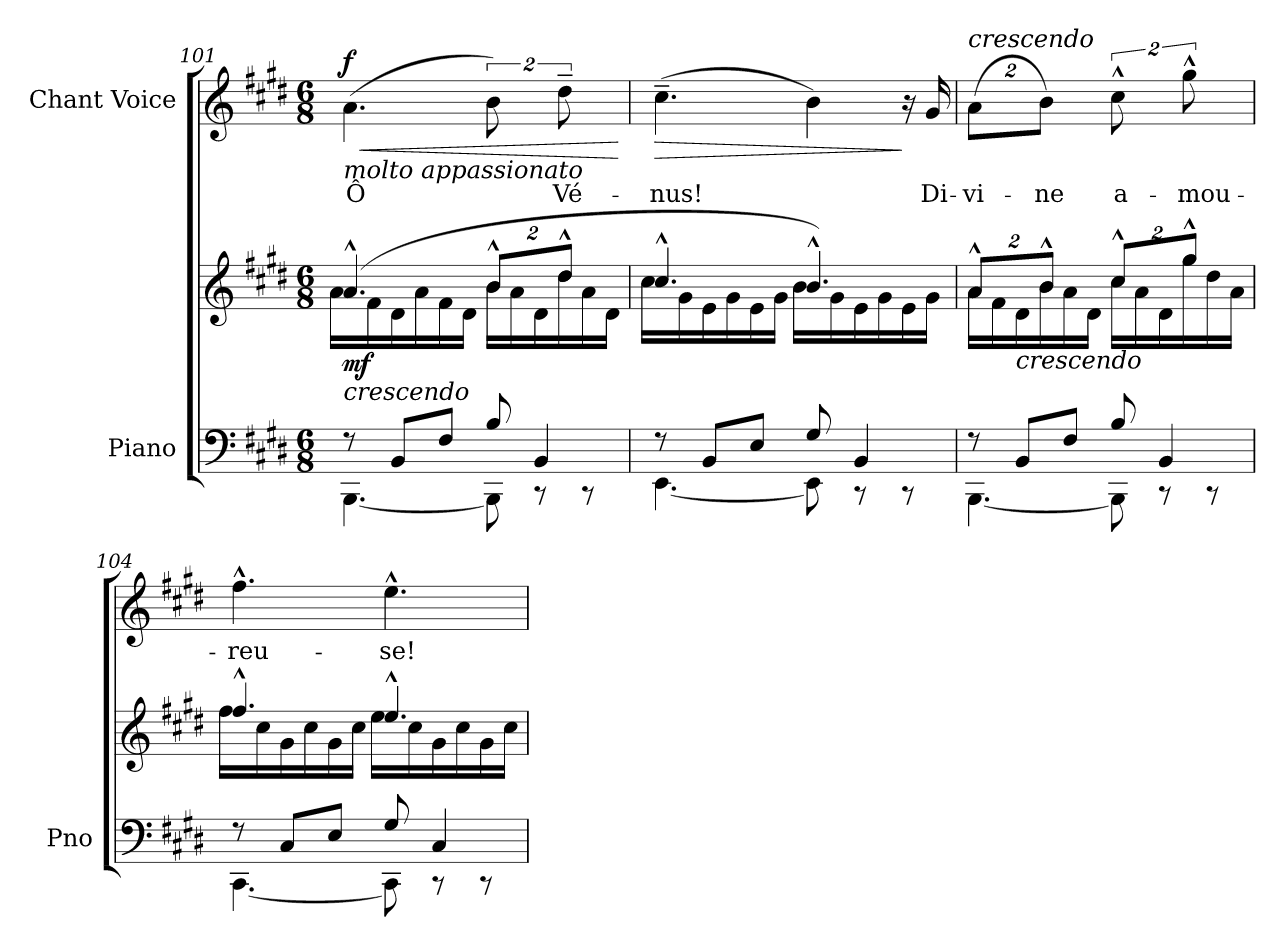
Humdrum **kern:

**kern	**kern	**dynam	**kern	**text	**dynam
*part2	*part2	*part2	*part1	*part1	*part1
*staff3	*staff2	*staff2/3	*staff1	*staff1	*staff1
*I"Piano	*	*	*I"Chant Voice	*	*
*I'Pno	*	*	*	*	*
*clefF4	*clefG2	*	*clefG2	*	*
*k[f#c#g#d#]	*k[f#c#g#d#]	*	*k[f#c#g#d#]	*	*
*M6/8	*M6/8	*	*M6/8	*	*
=101	=101	=101	=101	=101	=101
*^	*^	*	*	*	*
!	!	!	!	!	!LO:TX:b:i:t=molto appassionato	!	!
!	!	!LO:TX:b:i:t=crescendo	!	!	!	!	!
!	!	!	!	!LO:DY:b	!	!LO:LY:b	!LO:HP:b
!	!	!	!	!	!	!	!LO:DY:n=1:a
8r	[4.BBB\	(4.a^^/	16a\LL	mf	(4.a\	Ô	< f
.	.	.	16f#\	.	.	.	.
8BB/L	.	.	16d#\	.	.	.	.
.	.	.	16a\	.	.	.	.
8F#/J	.	.	16f#\	.	.	.	.
.	.	.	16d#\JJ	.	.	.	.
*	*	*Xbrackettup	*	*	*	*	*
8B/	8BBB\]	16%3b^^/L	16b\LL	.	16%3b\)	.	.
.	.	.	16a\	.	.	.	.
4BB/	8r	.	16d#\	.	.	.	.
!	!	!	!	!	!	!LO:LY:b	!
.	.	16%3dd#^^/J	16dd#\	.	16%3dd#~\	Vé-	.
.	8r	.	16a\	.	.	.	.
.	.	.	16d#\JJ	.	.	.	.
*v	*v	*	*	*	*	*	*
*	*v	*v	*	*	*	*
.	.	.	.	.	[
!!LO:LB:g=z
=102	=102	=102	=102	=102	=102
*^	*^	*	*	*	*
!	!	!	!	!	!	!LO:LY:b	!LO:HP:b
8r	[4.EE\	4.cc#^^/	16cc#\LL	.	(4.cc#~\	-nus!	>
.	.	.	16g#\	.	.	.	.
8BB/L	.	.	16e\	.	.	.	.
.	.	.	16g#\	.	.	.	.
8E/J	.	.	16e\	.	.	.	.
.	.	.	16g#\JJ	.	.	.	.
8G#/	8EE\]	4.b^^/)	16b\LL	.	4b\)	.	.
.	.	.	16g#\	.	.	.	.
4BB/	8r	.	16e\	.	.	.	.
.	.	.	16g#\	.	.	.	.
.	8r	.	16e\	.	16r	.	]
!	!	!	!	!	!	!LO:LY:b	!LO:DY:a
!	!	!	!	!	!	!	!LO:DY:n=1:a
.	.	.	16g#\JJ	.	16g#/	Di-	other-dynamics f
!!LO:PB:g=z
=103	=103	=103	=103	=103	=103	=103	=103
!	!	!	!	!	!LO:TX:a:i:t=crescendo	!	!
!	!	!	!	!LO:DY:b=2	!	!LO:LY:b	!
!	!	!	!	!LO:DY:n=1:b=2	!	!	!
8r	[4.BBB\	16%3a^^/L	16a\LL	other-dynamics f	(16%3a\L	- vi-	.
.	.	.	16f#\	.	.	.	.
!	!	!	!LO:TX:b:i:t=crescendo	!	!	!	!
8BB/L	.	.	16d#\	.	.	.	.
!	!	!	!	!	!	!LO:LY:b	!
.	.	16%3b^^/J	16b\	.	16%3b\J)	-ne	.
8F#/J	.	.	16a\	.	.	.	.
.	.	.	16d#\JJ	.	.	.	.
!	!	!	!	!	!	!LO:LY:b	!
8B/	8BBB\]	16%3cc#^^/L	16cc#\LL	.	16%3cc#^^\	a-	.
.	.	.	16a\	.	.	.	.
4BB/	8r	.	16d#\	.	.	.	.
!	!	!	!	!	!	!LO:LY:b	!
.	.	16%3gg#^^/J	16gg#\	.	16%3gg#^^\	-mou-	.
.	8r	.	16dd#\	.	.	.	.
.	.	.	16a\JJ	.	.	.	.
=104	=104	=104	=104	=104	=104	=104	=104
!	!	!	!	!	!	!LO:LY:b	!
8r	[4.CC#\	4.ff#^^/	16ff#\LL	.	4.ff#^^\	-reu-	.
.	.	.	16cc#\	.	.	.	.
8C#/L	.	.	16g#\	.	.	.	.
.	.	.	16cc#\	.	.	.	.
8E/J	.	.	16g#\	.	.	.	.
.	.	.	16cc#\JJ	.	.	.	.
!	!	!	!	!	!	!LO:LY:b	!
8G#/	8CC#\]	4.ee^^/	16ee\LL	.	4.ee^^\	-se!	.
.	.	.	16cc#\	.	.	.	.
4C#/	8r	.	16g#\	.	.	.	.
.	.	.	16cc#\	.	.	.	.
.	8r	.	16g#\	.	.	.	.
.	.	.	16cc#\JJ	.	.	.	.
*v	*v	*	*	*	*	*	*
*	*v	*v	*	*	*	*
=	=	=	=	=	=
*-	*-	*-	*-	*-	*-
